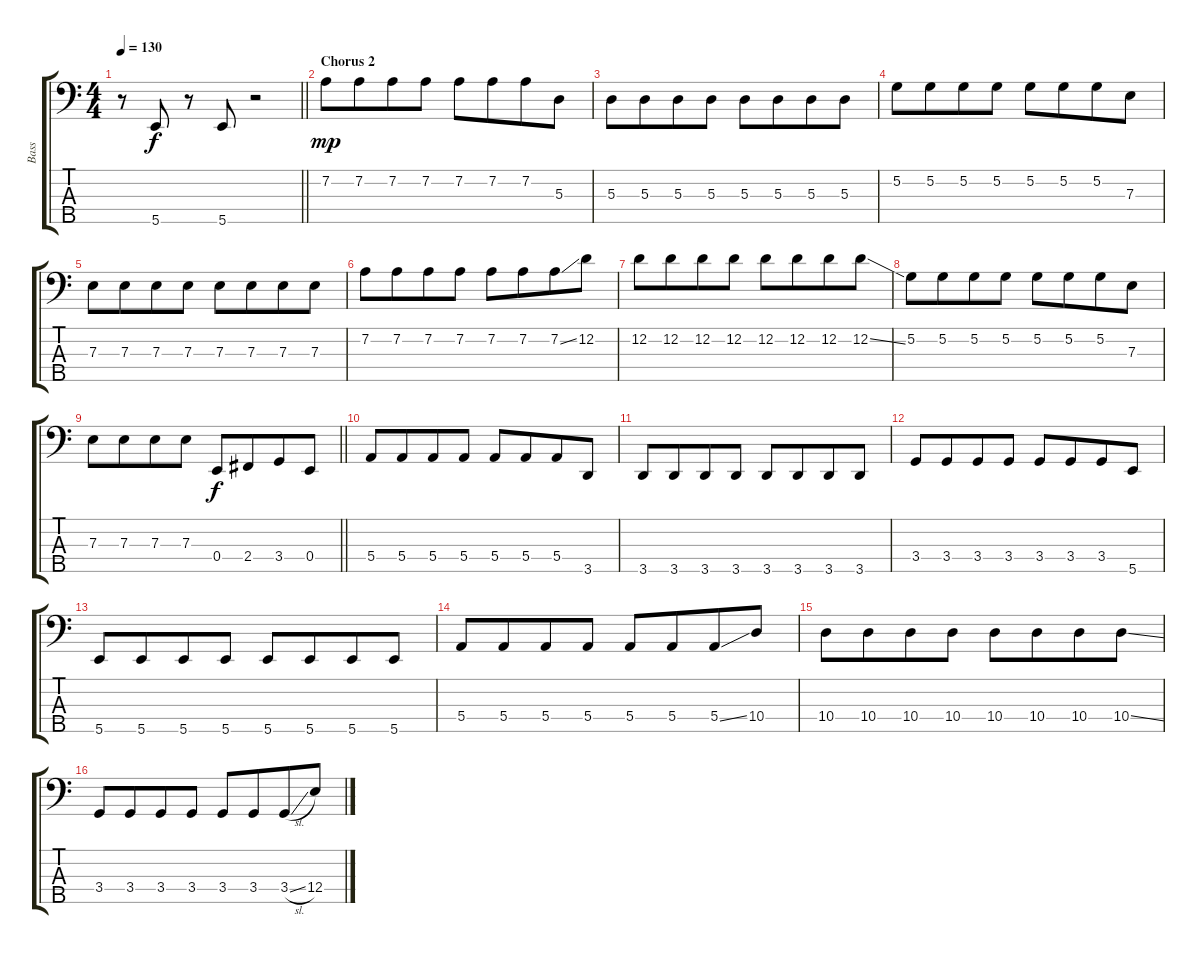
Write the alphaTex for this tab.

\track ("Bass" "Bass") {instrument electricbassfinger}
\staff {score tabs}
\tuning (G2 D2 A1 E1 B0) {hide}
\ts (4 4)
\tempo 130
\clef f4
\barLineRight lightlight
\ks aminor
r.8{dy f} 5.5.8 r.8 5.5.8 r.2 |
\section ("" "Chorus 2")
7.2.8{dy mp} 7.2.8{beam merge} 7.2.8 7.2.8 7.2.8 7.2.8{beam merge} 7.2.8 5.3.8 |
5.3.8 5.3.8{beam merge} 5.3.8 5.3.8 5.3.8 5.3.8{beam merge} 5.3.8 5.3.8 |
5.2.8 5.2.8{beam merge} 5.2.8 5.2.8 5.2.8 5.2.8{beam merge} 5.2.8 7.3.8 |
7.3.8 7.3.8{beam merge} 7.3.8 7.3.8 7.3.8 7.3.8{beam merge} 7.3.8 7.3.8 |
7.2.8 7.2.8{beam merge} 7.2.8 7.2.8 7.2.8 7.2.8{beam merge} 7.2{ss}.8 12.2.8 |
12.2.8 12.2.8{beam merge} 12.2.8 12.2.8 12.2.8 12.2.8{beam merge} 12.2.8 12.2{ss}.8 |
5.2.8 5.2.8{beam merge} 5.2.8 5.2.8 5.2.8 5.2.8{beam merge} 5.2.8 7.3.8 |
\barLineRight lightlight
7.3.8 7.3.8{beam merge} 7.3.8 7.3.8 0.4.8{dy f} 2.4.8{beam merge} 3.4.8 0.4.8 |
\section ("" "")
5.4.8 5.4.8{beam merge} 5.4.8 5.4.8 5.4.8 5.4.8{beam merge} 5.4.8 3.5.8 |
3.5.8 3.5.8{beam merge} 3.5.8 3.5.8 3.5.8 3.5.8{beam merge} 3.5.8 3.5.8 |
3.4.8 3.4.8{beam merge} 3.4.8 3.4.8 3.4.8 3.4.8{beam merge} 3.4.8 5.5.8 |
5.5.8 5.5.8{beam merge} 5.5.8 5.5.8 5.5.8 5.5.8{beam merge} 5.5.8 5.5.8 |
5.4.8 5.4.8{beam merge} 5.4.8 5.4.8 5.4.8 5.4.8{beam merge} 5.4{ss}.8 10.4.8 |
10.4.8 10.4.8{beam merge} 10.4.8 10.4.8 10.4.8 10.4.8{beam merge} 10.4.8 10.4{ss}.8 |
3.4.8 3.4.8{beam merge} 3.4.8 3.4.8 3.4.8 3.4.8{beam merge} 3.4{sl}.8 12.4.8
